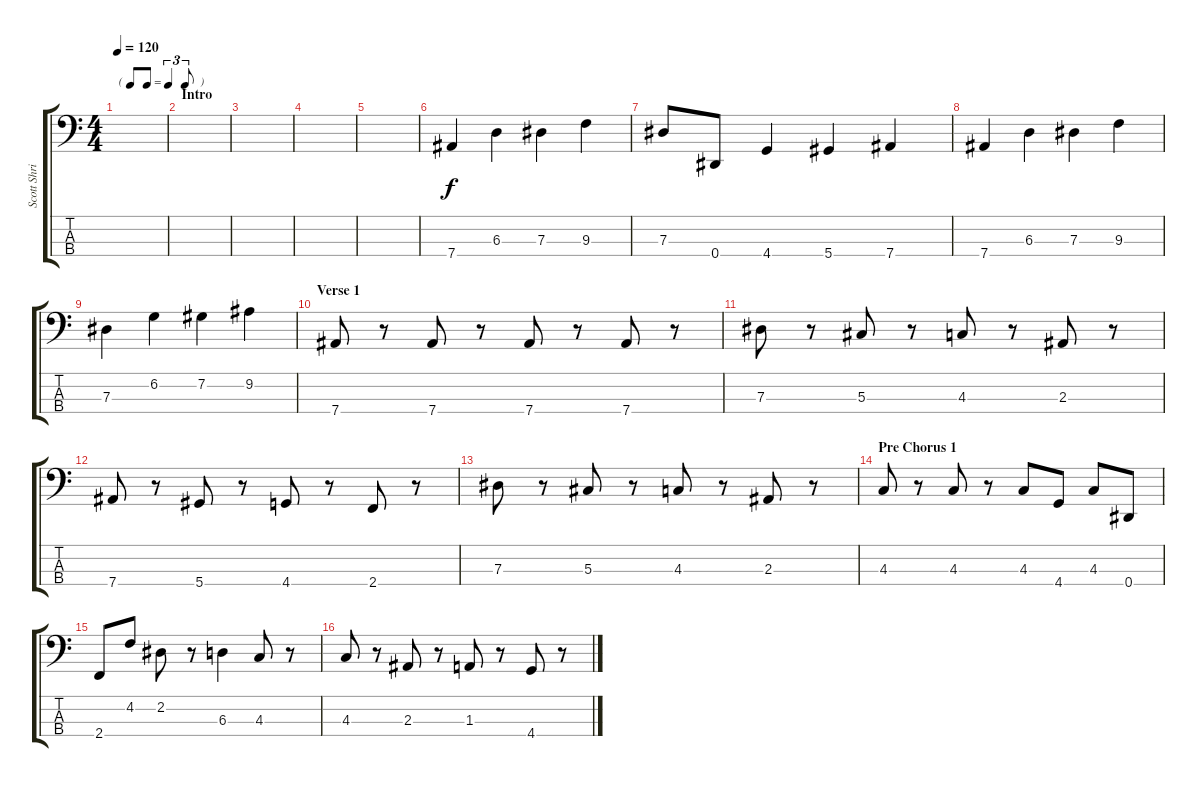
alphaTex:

\track ("Scott Shriner - Bass" "Scott Shri") {instrument electricbasspick}
\staff {score tabs}
\tuning (Gb2 Db2 Ab1 Eb1) {hide}
\ts (4 4)
\tf triplet8th
\tempo 120
\clef f4
\ks c
|
\section ("" "Intro")
|
|
|
|
7.4.4 6.3.4 7.3.4 9.3.4 |
7.3.8 0.4.8 4.4.4 5.4.4 7.4.4 |
7.4.4 6.3.4 7.3.4 9.3.4 |
7.3.4 6.2.4 7.2.4 9.2.4 |
\section ("" "Verse 1")
7.4.8 r.8 7.4.8 r.8 7.4.8 r.8 7.4.8 r.8 |
7.3.8 r.8 5.3.8 r.8 4.3.8 r.8 2.3.8 r.8 |
7.4.8 r.8 5.4.8 r.8 4.4.8 r.8 2.4.8 r.8 |
7.3.8 r.8 5.3.8 r.8 4.3.8 r.8 2.3.8 r.8 |
\section ("" "Pre Chorus 1")
4.3.8 r.8 4.3.8 r.8 4.3.8 4.4.8 4.3.8 0.4.8 |
2.4.8 4.2.8 2.2.8 r.8 6.3.4 4.3.8 r.8 |
4.3.8 r.8 2.3.8 r.8 1.3.8 r.8 4.4.8 r.8
